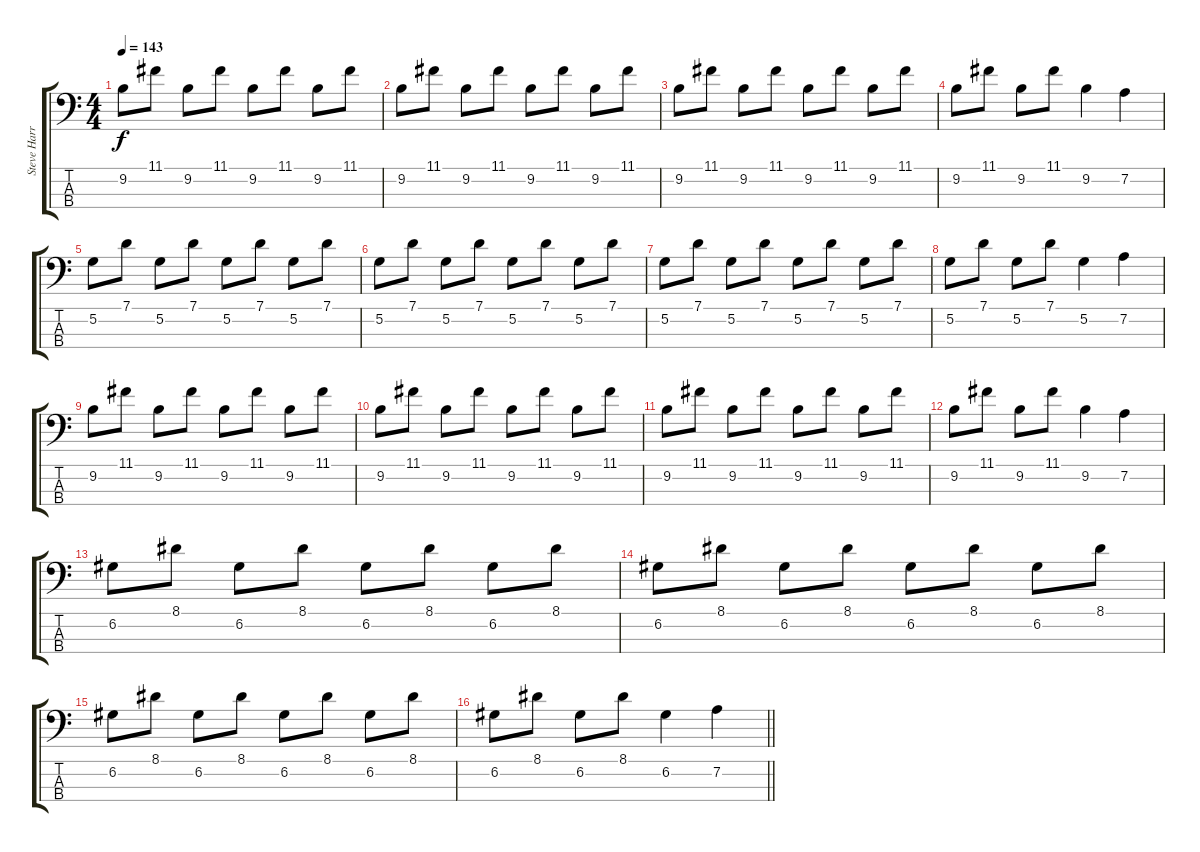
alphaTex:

\track ("Steve Harris" "Steve Harr") {instrument electricbassfinger}
\staff {score tabs}
\tuning (G2 D2 A1 E1) {hide}
\ts (4 4)
\tempo 143
\clef f4
\ks c
9.2.8{dy f} 11.1.8 9.2.8 11.1.8 9.2.8 11.1.8 9.2.8 11.1.8 |
9.2.8 11.1.8 9.2.8 11.1.8 9.2.8 11.1.8 9.2.8 11.1.8 |
9.2.8 11.1.8 9.2.8 11.1.8 9.2.8 11.1.8 9.2.8 11.1.8 |
9.2.8 11.1.8 9.2.8 11.1.8 9.2.4 7.2.4 |
5.2.8 7.1.8 5.2.8 7.1.8 5.2.8 7.1.8 5.2.8 7.1.8 |
5.2.8 7.1.8 5.2.8 7.1.8 5.2.8 7.1.8 5.2.8 7.1.8 |
5.2.8 7.1.8 5.2.8 7.1.8 5.2.8 7.1.8 5.2.8 7.1.8 |
5.2.8 7.1.8 5.2.8 7.1.8 5.2.4 7.2.4 |
9.2.8 11.1.8 9.2.8 11.1.8 9.2.8 11.1.8 9.2.8 11.1.8 |
9.2.8 11.1.8 9.2.8 11.1.8 9.2.8 11.1.8 9.2.8 11.1.8 |
9.2.8 11.1.8 9.2.8 11.1.8 9.2.8 11.1.8 9.2.8 11.1.8 |
9.2.8 11.1.8 9.2.8 11.1.8 9.2.4 7.2.4 |
6.2.8 8.1.8 6.2.8 8.1.8 6.2.8 8.1.8 6.2.8 8.1.8 |
6.2.8 8.1.8 6.2.8 8.1.8 6.2.8 8.1.8 6.2.8 8.1.8 |
6.2.8 8.1.8 6.2.8 8.1.8 6.2.8 8.1.8 6.2.8 8.1.8 |
\barLineRight lightlight
6.2.8 8.1.8 6.2.8 8.1.8 6.2.4 7.2.4
